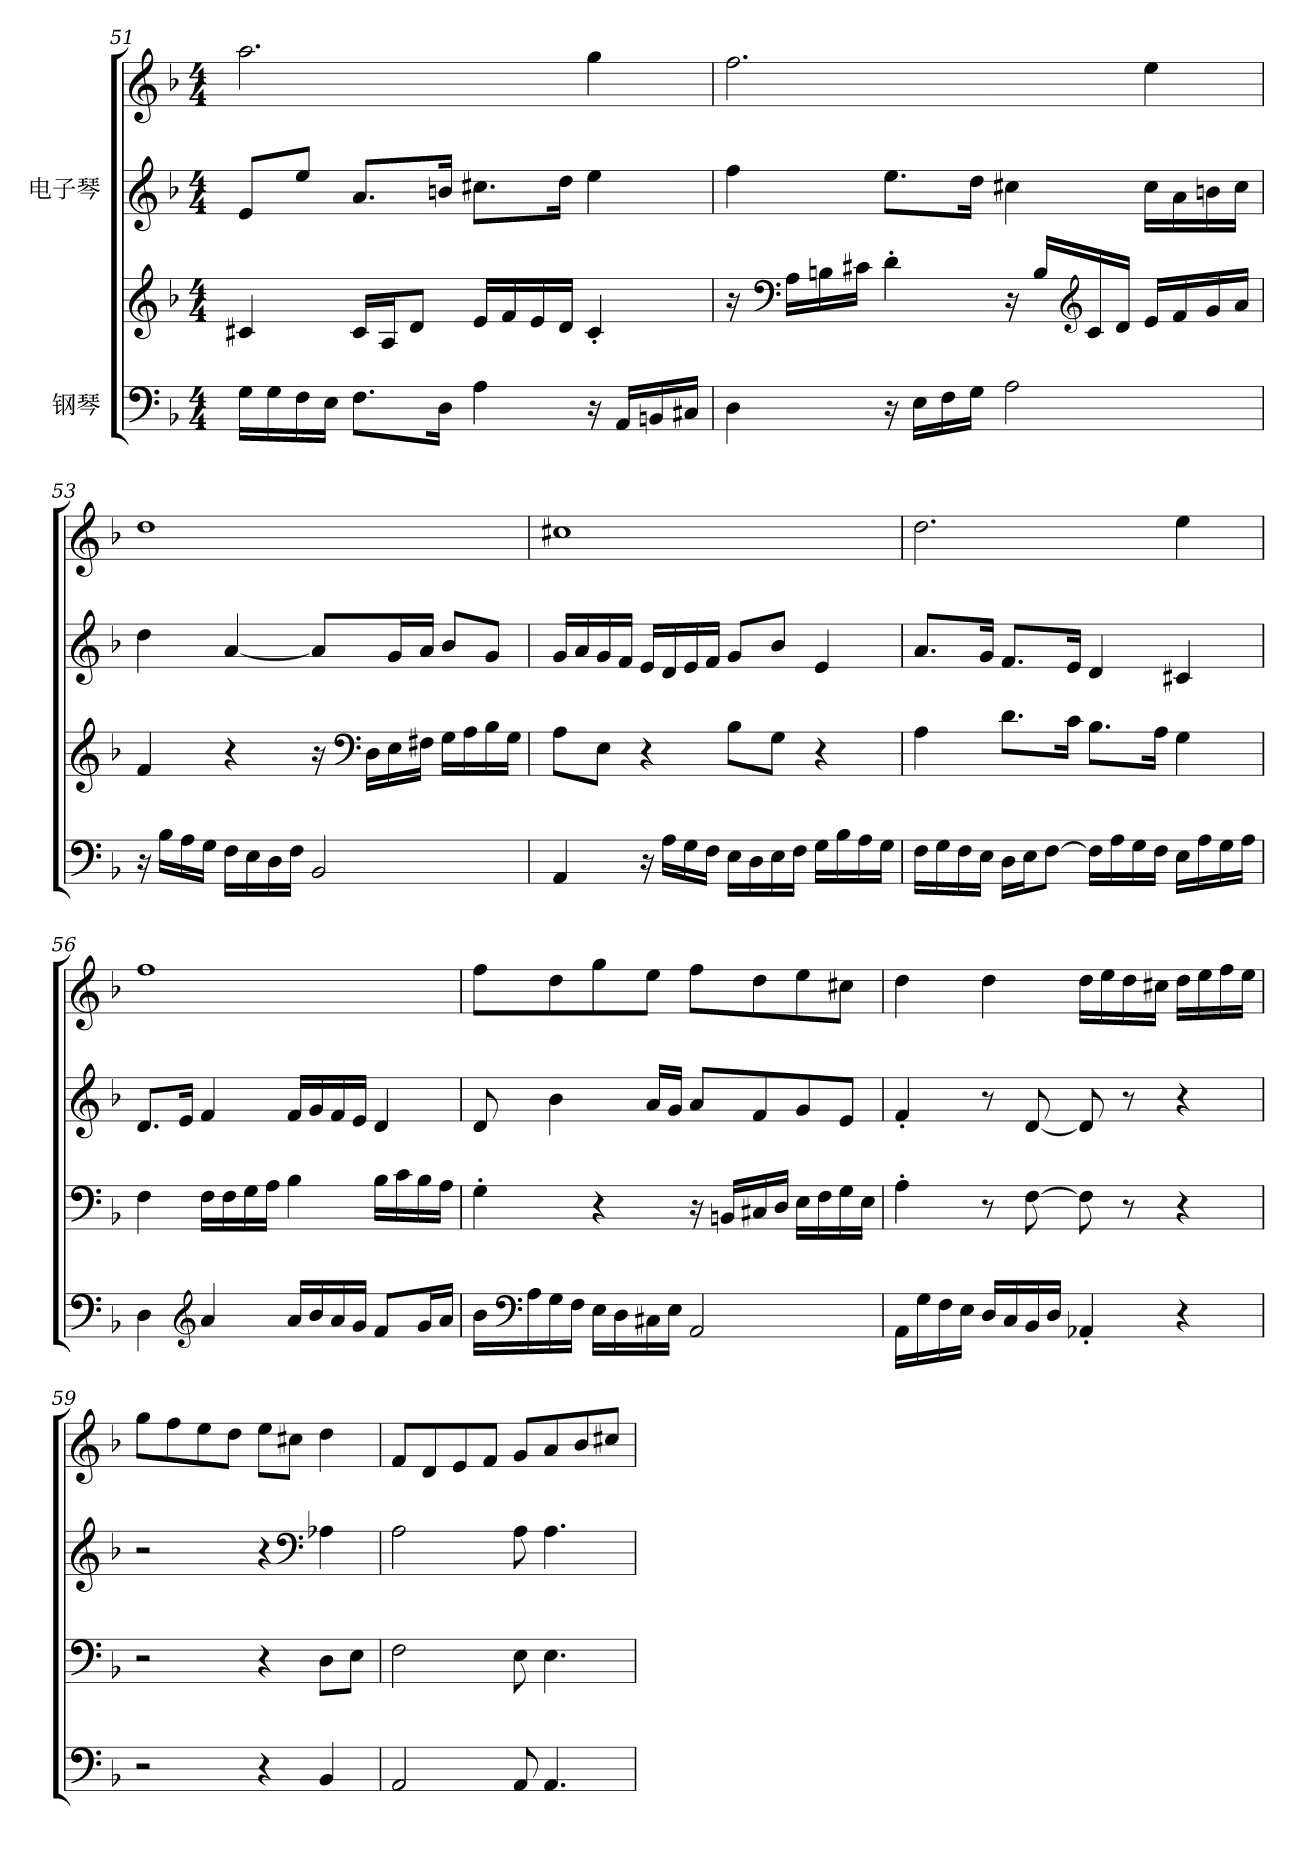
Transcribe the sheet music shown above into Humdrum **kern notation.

**kern	**kern	**kern	**kern
*part2	*part2	*part1	*part1
*staff4	*staff3	*staff2	*staff1
*I"钢琴	*	*I"电子琴	*
*clefF4	*clefG2	*clefG2	*clefG2
*k[b-]	*k[b-]	*k[b-]	*k[b-]
*M4/4	*M4/4	*M4/4	*M4/4
=51	=51	=51	=51
16G\LL	4c#X/	8e/L	2.aa\
16G\	.	.	.
16F\	.	8ee/J	.
16E\JJ	.	.	.
8.F\L	16c#/LL	8.a/L	.
.	16A/J	.	.
.	8d/J	.	.
16D\Jk	.	16bn/Jk	.
4A\	16e/LL	8.cc#X\L	.
.	16f/	.	.
.	16e/	.	.
.	16d/JJ	16dd\Jk	.
16r	4c#'/	4ee\	4gg\
16AA/LL	.	.	.
16BBn/	.	.	.
16C#X/JJ	.	.	.
!!LO:LB:g=z
=52	=52	=52	=52
4D\	16r	4ff\	2.ff\
*	*clefF4	*	*
.	16A\LL	.	.
.	16Bn\	.	.
.	16c#X\JJ	.	.
16r	4d'\	8.ee\L	.
16E\LL	.	.	.
16F\	.	.	.
16G\JJ	.	16dd\Jk	.
2A\	16r	4cc#X\	.
.	16B/LL	.	.
*	*clefG2	*	*
.	16c#/	.	.
.	16d/JJ	.	.
.	16e/LL	16cc#\LL	4ee\
.	16f/	16a\	.
.	16g/	16bn\	.
.	16a/JJ	16cc#\JJ	.
=53	=53	=53	=53
16r	4f/	4dd\	1dd
16B-\LL	.	.	.
16A\	.	.	.
16G\JJ	.	.	.
16F\LL	4r	[4a/	.
16E\	.	.	.
16D\	.	.	.
16F\JJ	.	.	.
2BB-/	16r	8a/L]	.
*	*clefF4	*	*
.	16D\LL	.	.
.	16E\	16g/L	.
.	16F#X\JJ	16a/JJ	.
.	16G\LL	8b-/L	.
.	16A\	.	.
.	16B-\	8g/J	.
.	16G\JJ	.	.
!!LO:PB:g=z
=54	=54	=54	=54
4AA/	8A\L	16g/LL	1cc#X
.	.	16a/	.
.	8E\J	16g/	.
.	.	16f/JJ	.
16r	4r	16e/LL	.
16A\LL	.	16d/	.
16G\	.	16e/	.
16F\JJ	.	16f/JJ	.
16E\LL	8B-\L	8g/L	.
16D\	.	.	.
16E\	8G\J	8b-/J	.
16F\JJ	.	.	.
16G\LL	4r	4e/	.
16B-\	.	.	.
16A\	.	.	.
16G\JJ	.	.	.
=55	=55	=55	=55
16F\LL	4A\	8.a/L	2.dd\
16G\	.	.	.
16F\	.	.	.
16E\JJ	.	16g/Jk	.
16D\LL	8.d\L	8.f/L	.
16E\J	.	.	.
[8F\J	.	.	.
.	16c\Jk	16e/Jk	.
16F\LL]	8.B-\L	4d/	.
16A\	.	.	.
16G\	.	.	.
16F\JJ	16A\Jk	.	.
16E\LL	4G\	4c#X/	4ee\
16A\	.	.	.
16G\	.	.	.
16A\JJ	.	.	.
!!LO:LB:g=z
=56	=56	=56	=56
4D\	4F\	8.d/L	1ff
.	.	16e/Jk	.
*clefG2	*	*	*
4a/	16F\LL	4f/	.
.	16F\	.	.
.	16G\	.	.
.	16A\JJ	.	.
16a/LL	4B-\	16f/LL	.
16b-/	.	16g/	.
16a/	.	16f/	.
16g/JJ	.	16e/JJ	.
8f/L	16B-\LL	4d/	.
.	16c\	.	.
16g/L	16B-\	.	.
16a/JJ	16A\JJ	.	.
=57	=57	=57	=57
16b-\LL	4G'\	8d/	8ff\L
*clefF4	*	*	*
16A\	.	.	.
16G\	.	4b-\	8dd\
16F\JJ	.	.	.
16E\LL	4r	.	8gg\
16D\	.	.	.
16C#X\	.	16a/LL	8ee\J
16E\JJ	.	16g/JJ	.
2AA/	16r	8a/L	8ff\L
.	16BBn/LL	.	.
.	16C#X/	8f/	8dd\
.	16D/JJ	.	.
.	16E\LL	8g/	8ee\
.	16F\	.	.
.	16G\	8e/J	8cc#X\J
.	16E\JJ	.	.
!!LO:LB:g=z
=58	=58	=58	=58
16AA\LL	4A'\	4f'/	4dd\
16G\	.	.	.
16F\	.	.	.
16E\JJ	.	.	.
*	*	*	*MM50
16D/LL	8r	8r	4dd\
16C/	.	.	.
16BB-/	[8F\	[8d/	.
16D/JJ	.	.	.
4AA-X'/	8F\]	8d/]	16dd\LL
.	.	.	16ee\
.	8r	8r	16dd\
.	.	.	16cc#X\JJ
4r	4r	4r	16dd\LL
.	.	.	16ee\
.	.	.	16ff\
.	.	.	16ee\JJ
=59	=59	=59	=59
*	*	*	*MM112
2r	2r	2r	8gg\L
.	.	.	8ff\
.	.	.	8ee\
.	.	.	8dd\J
4r	4r	4r	8ee\L
.	.	.	8cc#X\J
*	*	*clefF4	*
4BB-/	8D\L	4A-X\	4dd\
.	8E\J	.	.
=60	=60	=60	=60
2AA/	2F\	2A\	8f/L
.	.	.	8d/
.	.	.	8e/
.	.	.	8f/J
8AA/	8E\	8A\	8g/L
*	*	*	*MM100
4.AA/	4.E\	4.A\	8a/
.	.	.	8b-/
.	.	.	8cc#X/J
=	=	=	=
*-	*-	*-	*-
